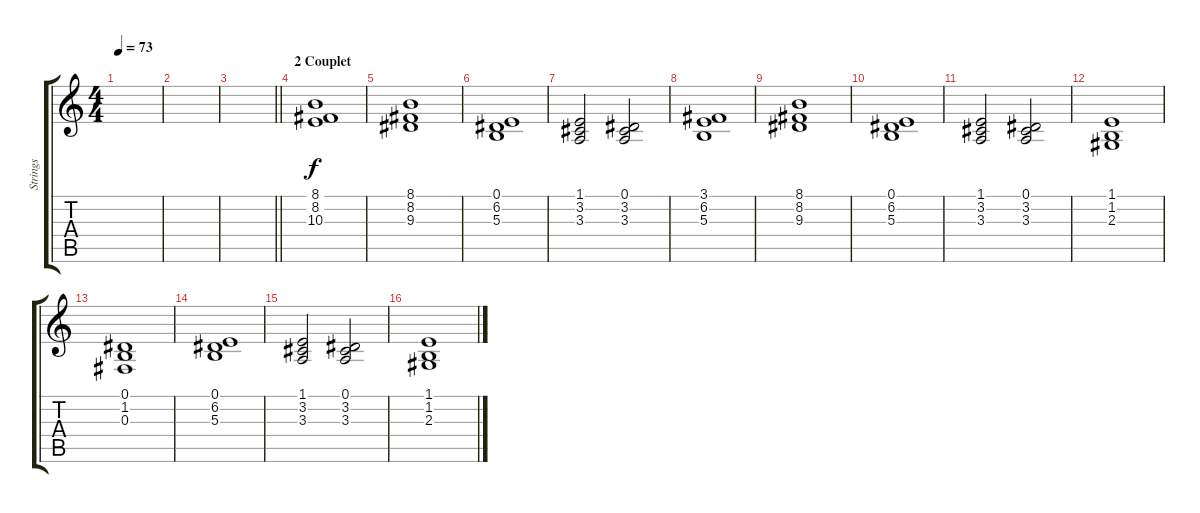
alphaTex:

\track ("Strings" "Strings") {instrument stringensemble1}
\staff {score tabs}
\tuning (Eb4 Bb3 Gb3 Db3 Ab2 Eb2) {hide}
\ts (4 4)
\tempo 73
\clef g2
\ks c
|
|
\barLineRight lightlight
|
\section ("" "2 Couplet")
(8.1 8.2 10.3).1 |
(8.1 8.2 9.3).1 |
(0.1 6.2 5.3).1 |
(1.1 3.2 3.3).2 (0.1 3.2 3.3).2 |
(3.1 6.2 5.3).1 |
(8.1 8.2 9.3).1 |
(0.1 6.2 5.3).1 |
(1.1 3.2 3.3).2 (0.1 3.2 3.3).2 |
(1.1 1.2 2.3).1 |
(0.1 1.2 0.3).1 |
(0.1 6.2 5.3).1 |
(1.1 3.2 3.3).2 (0.1 3.2 3.3).2 |
(1.1 1.2 2.3).1
